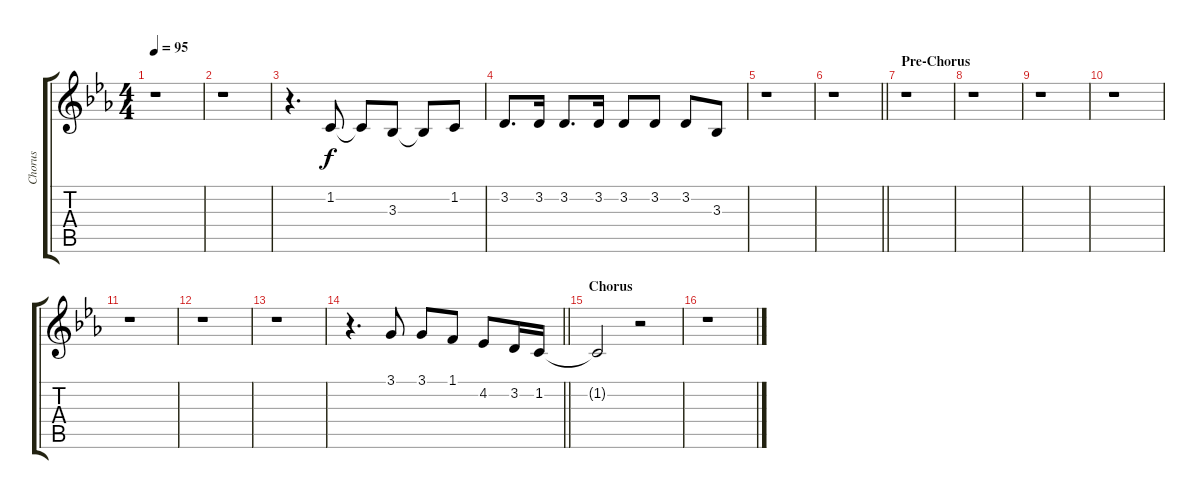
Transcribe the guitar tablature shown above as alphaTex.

\track ("Chorus" "Chorus") {instrument fx5brightness}
\staff {score tabs}
\tuning (E4 B3 G3 D3 A2 E2) {hide}
\ts (4 4)
\tempo 95
\clef g2
\ks eb
r.1{dy f} |
r.1 |
r.4{d} 1.2.8 1.2{t}.8 3.3.8 3.3{t}.8 1.2.8 |
3.2.8{d} 3.2.16 3.2.8{d} 3.2.16 3.2.8 3.2.8 3.2.8 3.3.8 |
r.1 |
\barLineRight lightlight
r.1 |
\section ("" "Pre-Chorus")
r.1 |
r.1 |
r.1 |
r.1 |
r.1 |
r.1 |
r.1 |
\barLineRight lightlight
r.4{d} 3.1.8 3.1.8 1.1.8 4.2.8 3.2.16 1.2.16 |
\section ("" "Chorus")
1.2{t}.2 r.2 |
r.1
